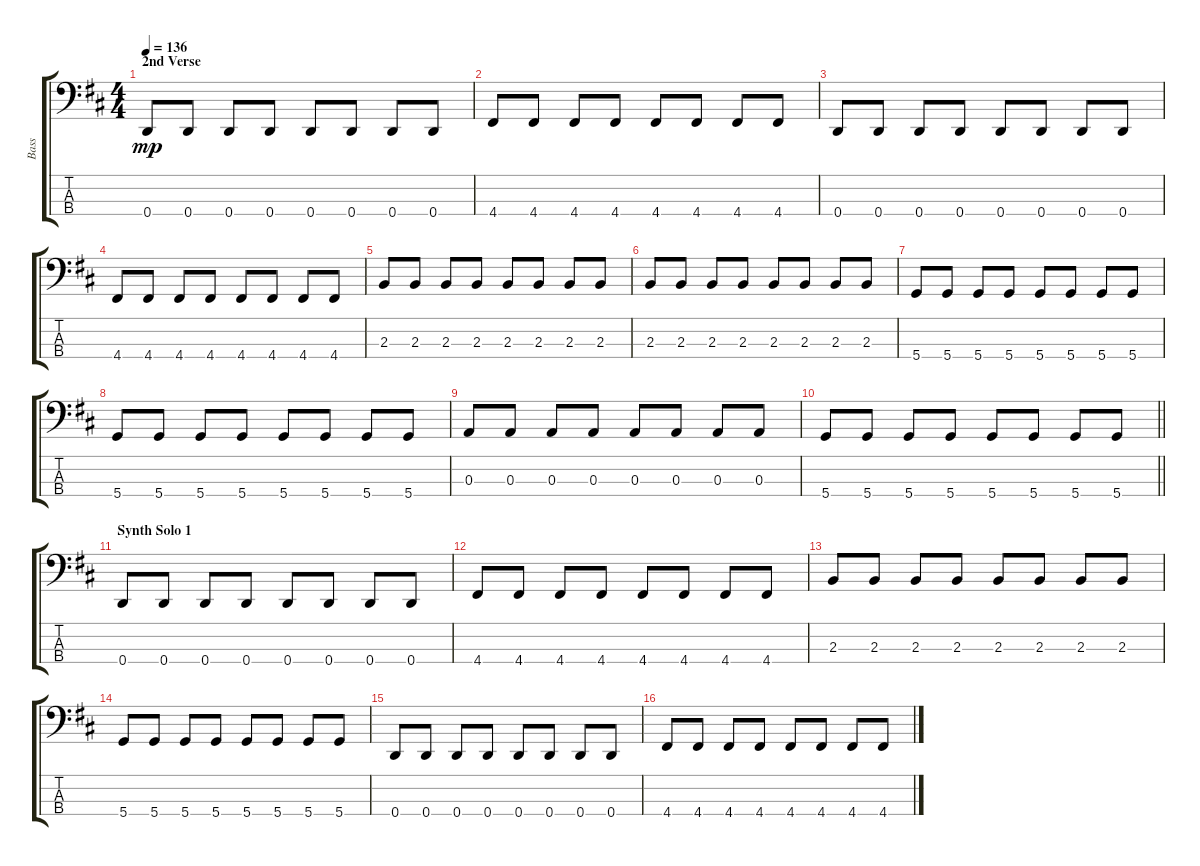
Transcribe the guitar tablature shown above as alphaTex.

\track ("Bass" "Bass") {instrument synthbass1}
\staff {score tabs}
\tuning (G2 D2 A1 D1) {hide}
\ts (4 4)
\section ("" "2nd Verse")
\tempo 136
\clef f4
\ks bminor
0.4.8{dy mp} 0.4.8 0.4.8 0.4.8 0.4.8 0.4.8 0.4.8 0.4.8 |
4.4.8 4.4.8 4.4.8 4.4.8 4.4.8 4.4.8 4.4.8 4.4.8 |
0.4.8 0.4.8 0.4.8 0.4.8 0.4.8 0.4.8 0.4.8 0.4.8 |
4.4.8 4.4.8 4.4.8 4.4.8 4.4.8 4.4.8 4.4.8 4.4.8 |
2.3.8 2.3.8 2.3.8 2.3.8 2.3.8 2.3.8 2.3.8 2.3.8 |
2.3.8 2.3.8 2.3.8 2.3.8 2.3.8 2.3.8 2.3.8 2.3.8 |
5.4.8 5.4.8 5.4.8 5.4.8 5.4.8 5.4.8 5.4.8 5.4.8 |
5.4.8 5.4.8 5.4.8 5.4.8 5.4.8 5.4.8 5.4.8 5.4.8 |
0.3.8 0.3.8 0.3.8 0.3.8 0.3.8 0.3.8 0.3.8 0.3.8 |
\barLineRight lightlight
5.4.8 5.4.8 5.4.8 5.4.8 5.4.8 5.4.8 5.4.8 5.4.8 |
\section ("" "Synth Solo 1")
0.4.8 0.4.8 0.4.8 0.4.8 0.4.8 0.4.8 0.4.8 0.4.8 |
4.4.8 4.4.8 4.4.8 4.4.8 4.4.8 4.4.8 4.4.8 4.4.8 |
2.3.8 2.3.8 2.3.8 2.3.8 2.3.8 2.3.8 2.3.8 2.3.8 |
5.4.8 5.4.8 5.4.8 5.4.8 5.4.8 5.4.8 5.4.8 5.4.8 |
0.4.8 0.4.8 0.4.8 0.4.8 0.4.8 0.4.8 0.4.8 0.4.8 |
4.4.8 4.4.8 4.4.8 4.4.8 4.4.8 4.4.8 4.4.8 4.4.8
